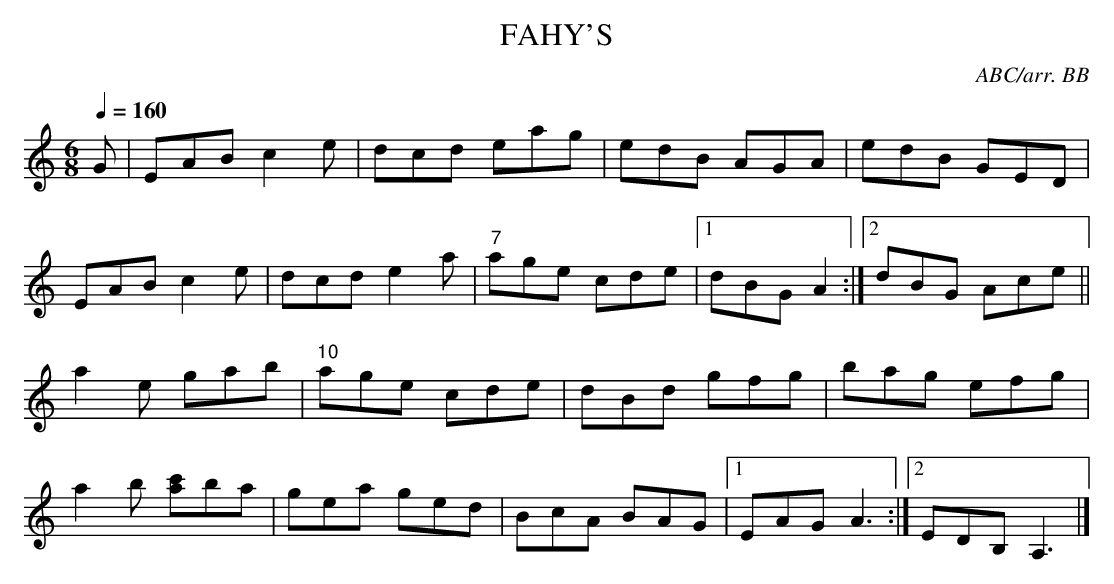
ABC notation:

X:1
T:FAHY'S
C:ABC/arr. BB
Am version). They sound wrong to me so I
removed them. You can replace them by entering
a shift-6 (caret) before the C's.
Q:1/4=160
L:1/8
M:6/8
K:Am % source key = Gm
G|EAB c2e|dcd eag|edB AGA|edB GED|
EAB c2e|dcd e2a|"7"age cde|1 dBG A2:|\
[2 dBG Ace||
a2e gab|"10"age cde|dBd gfg|bag efg|
a2b [ac']ba|gea ged|BcA BAG|1 EAG A3:|\
[2 EDB, A,3|]
